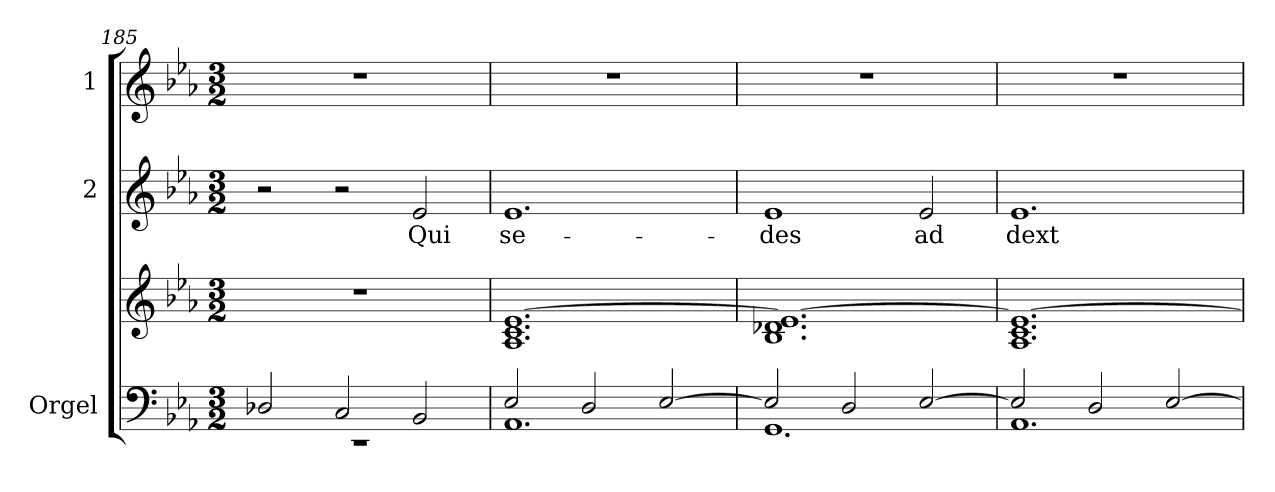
**kern	**kern	**kern	**text	**kern
*part3	*part3	*part2	*part2	*part1
*staff4	*staff3	*staff2	*staff2	*staff1
*I"Orgel	*	*I"2	*	*I"1
*I'Org.	*	*	*	*
*clefF4	*clefG2	*clefG2	*	*clefG2
*k[b-e-a-]	*k[b-e-a-]	*k[b-e-a-]	*	*k[b-e-a-]
*E-:	*E-:	*E-:	*	*E-:
*M3/2	*M3/2	*M3/2	*	*M3/2
=185	=185	=185	=185	=185
*^	*	*	*	*
2D-X/	1.rFF	1.r	2r	.	1.r
2C/	.	.	2r	.	.
!	!	!	!	!LO:LY:b	!
2BB-/	.	.	2e-/	Qui	.
=186	=186	=186	=186	=186	=186
!	!	!	!	!LO:LY:b	!
2E-/	1.AA-	1.A- 1.c [>1.e-	1.e-	se-	1.r
2D/	.	.	.	.	.
[>2E-/	.	.	.	.	.
!!LO:LB:g=z
=187	=187	=187	=187	=187	=187
!	!	!	!	!LO:LY:b	!
2E-/]	1.GG	1.B- 1.d-X 1.e-_	1e-	-des	1.r
2D/	.	.	.	.	.
!	!	!	!	!LO:LY:b	!
[>2E-/	.	.	2e-/	ad	.
=188	=188	=188	=188	=188	=188
!	!	!	!	!LO:LY:b	!
2E-/]	1.AA-	1.A- 1.c 1.e-_	1.e-	dext-	1.r
2D/	.	.	.	.	.
[>2E-/	.	.	.	.	.
*v	*v	*	*	*	*
=	=	=	=	=
*-	*-	*-	*-	*-
